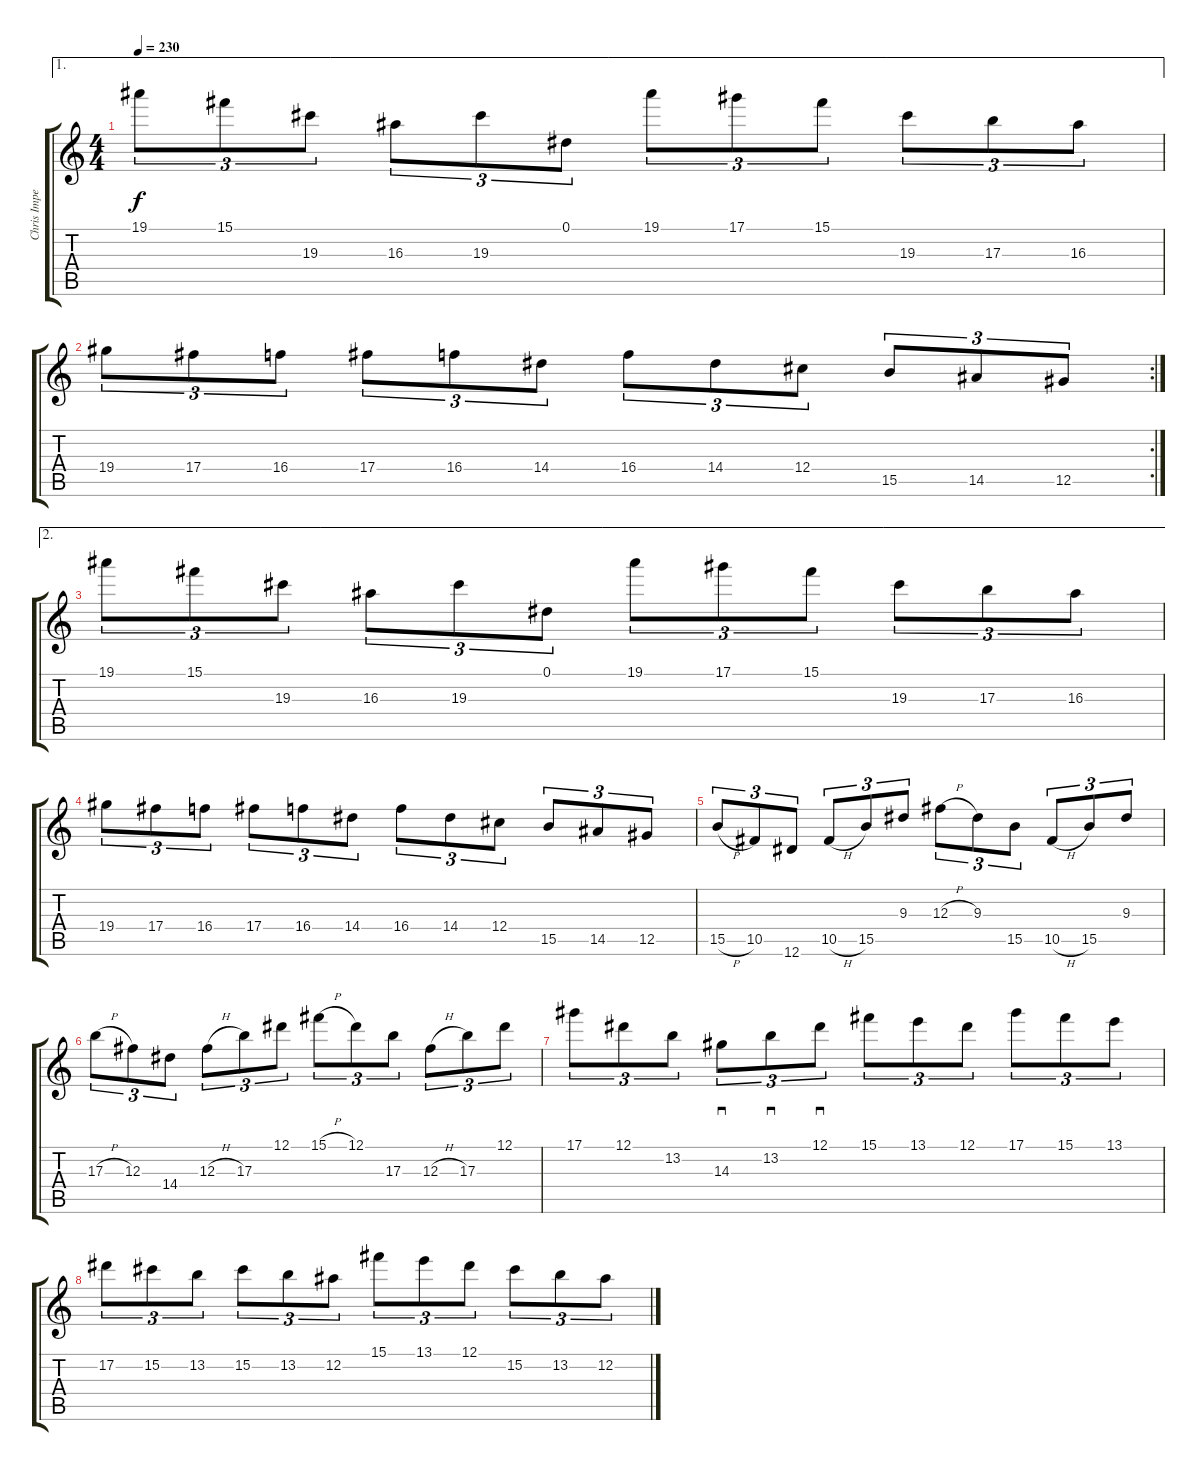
\track ("Chris Impellitteri" "Chris Impe") {instrument distortionguitar}
\staff {score tabs}
\tuning (Eb4 Bb3 Gb3 Db3 Ab2 Eb2) {hide}
\ae 1
\ts (4 4)
\tempo 230
\clef g2
\ks c
19.1.8{tu (3 2) dy f} 15.1.8{tu (3 2)} 19.3.8{tu (3 2)} 16.3.8{tu (3 2)} 19.3.8{tu (3 2)} 0.1.8{tu (3 2)} 19.1.8{tu (3 2)} 17.1.8{tu (3 2)} 15.1.8{tu (3 2)} 19.3.8{tu (3 2)} 17.3.8{tu (3 2)} 16.3.8{tu (3 2)} |
\rc 2
19.4.8{tu (3 2)} 17.4.8{tu (3 2)} 16.4.8{tu (3 2)} 17.4.8{tu (3 2)} 16.4.8{tu (3 2)} 14.4.8{tu (3 2)} 16.4.8{tu (3 2)} 14.4.8{tu (3 2)} 12.4.8{tu (3 2)} 15.5.8{tu (3 2)} 14.5.8{tu (3 2)} 12.5.8{tu (3 2)} |
\ae 2
19.1.8{tu (3 2)} 15.1.8{tu (3 2)} 19.3.8{tu (3 2)} 16.3.8{tu (3 2)} 19.3.8{tu (3 2)} 0.1.8{tu (3 2)} 19.1.8{tu (3 2)} 17.1.8{tu (3 2)} 15.1.8{tu (3 2)} 19.3.8{tu (3 2)} 17.3.8{tu (3 2)} 16.3.8{tu (3 2)} |
19.4.8{tu (3 2)} 17.4.8{tu (3 2)} 16.4.8{tu (3 2)} 17.4.8{tu (3 2)} 16.4.8{tu (3 2)} 14.4.8{tu (3 2)} 16.4.8{tu (3 2)} 14.4.8{tu (3 2)} 12.4.8{tu (3 2)} 15.5.8{tu (3 2)} 14.5.8{tu (3 2)} 12.5.8{tu (3 2)} |
15.5{h}.8{tu (3 2)} 10.5.8{tu (3 2)} 12.6.8{tu (3 2)} 10.5{h}.8{tu (3 2)} 15.5.8{tu (3 2)} 9.3.8{tu (3 2)} 12.3{h}.8{tu (3 2)} 9.3.8{tu (3 2)} 15.5.8{tu (3 2)} 10.5{h}.8{tu (3 2)} 15.5.8{tu (3 2)} 9.3.8{tu (3 2)} |
17.3{h}.8{tu (3 2)} 12.3.8{tu (3 2)} 14.4.8{tu (3 2)} 12.3{h}.8{tu (3 2)} 17.3.8{tu (3 2)} 12.1.8{tu (3 2)} 15.1{h}.8{tu (3 2)} 12.1.8{tu (3 2)} 17.3.8{tu (3 2)} 12.3{h}.8{tu (3 2)} 17.3.8{tu (3 2)} 12.1.8{tu (3 2)} |
17.1.8{tu (3 2)} 12.1.8{tu (3 2)} 13.2.8{tu (3 2)} 14.3.8{sd tu (3 2)} 13.2.8{sd tu (3 2)} 12.1.8{sd tu (3 2)} 15.1.8{tu (3 2)} 13.1.8{tu (3 2)} 12.1.8{tu (3 2)} 17.1.8{tu (3 2)} 15.1.8{tu (3 2)} 13.1.8{tu (3 2)} |
17.2.8{tu (3 2)} 15.2.8{tu (3 2)} 13.2.8{tu (3 2)} 15.2.8{tu (3 2)} 13.2.8{tu (3 2)} 12.2.8{tu (3 2)} 15.1.8{tu (3 2)} 13.1.8{tu (3 2)} 12.1.8{tu (3 2)} 15.2.8{tu (3 2)} 13.2.8{tu (3 2)} 12.2.8{tu (3 2)}
